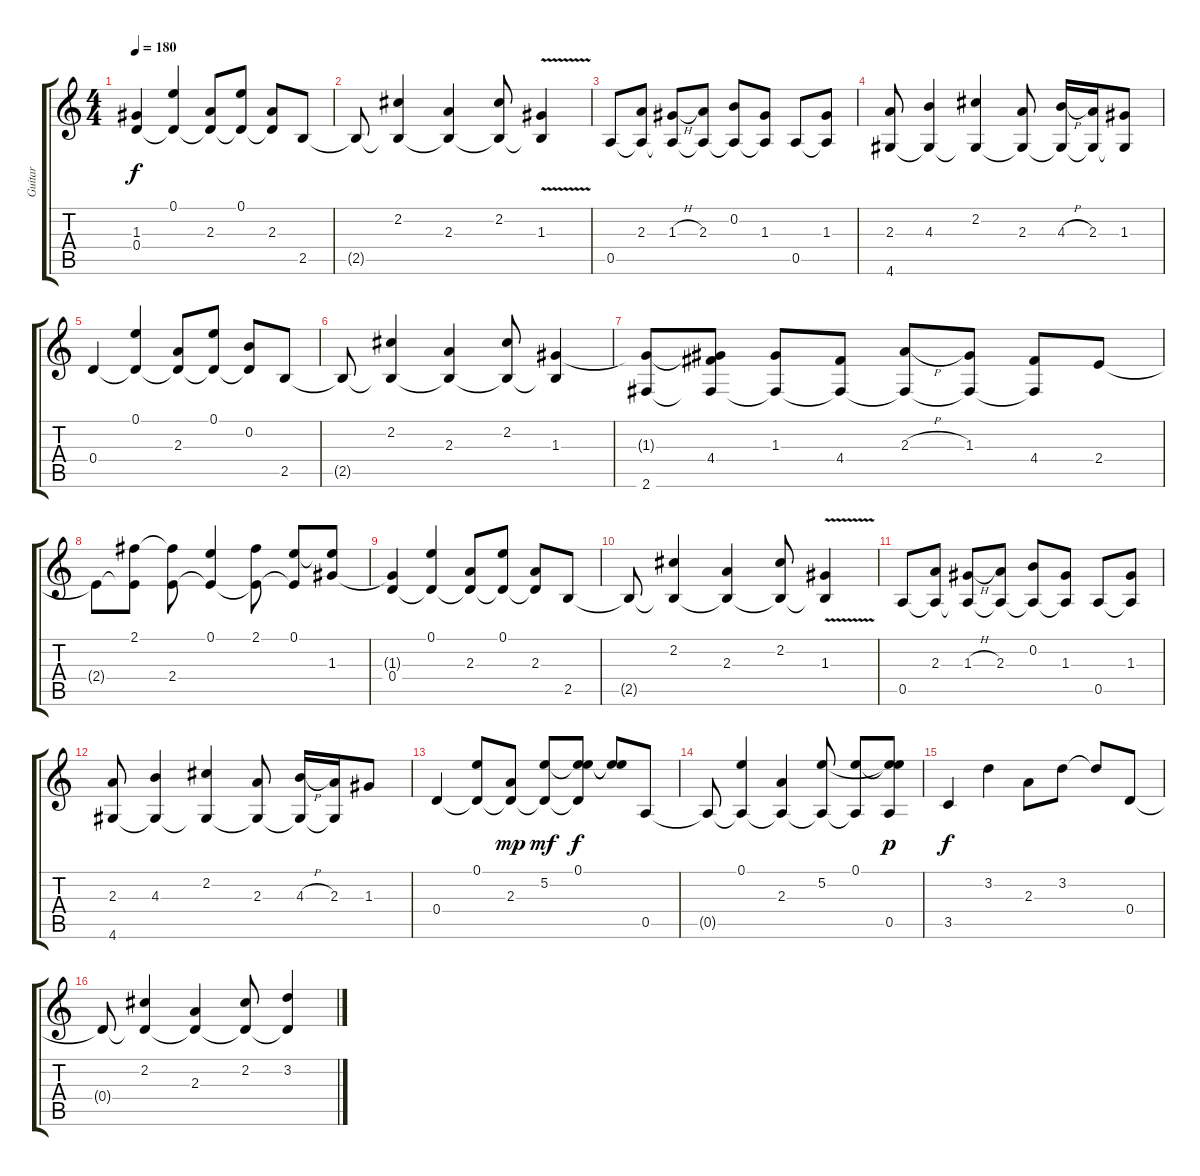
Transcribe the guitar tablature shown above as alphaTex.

\track ("Guitar" "Guitar") {instrument acousticguitarsteel}
\staff {score tabs}
\tuning (E4 B3 G3 D3 A2 E2) {hide}
\ts (4 4)
\tempo 180
\clef g2
\ks c
(1.3{t} 0.4).4{dy f} (0.1 0.4{t}).4 (2.3 0.4{t}).8 (0.1 0.4{t}).8 (2.3 0.4{t}).8 2.5.8 |
2.5{t}.8 (2.2 2.5{t}).4 (2.3 2.5{t}).4 (2.2 2.5{t}).8 (1.3{v} 2.5{t}).4 |
0.5.8 (2.3 0.5{t}).8 (1.3{h} 0.5{t}).8 (2.3 0.5{t}).8 (0.2 0.5{t}).8 (1.3 0.5{t}).8 0.5.8 (1.3 0.5{t}).8 |
(2.3 4.6).8 (4.3 4.6{t}).4 (2.2 4.6{t}).4 (2.3 4.6{t}).8 (4.3{h} 4.6{t}).16 (2.3 4.6{t}).16 (1.3 4.6{t}).8 |
0.4.4 (0.1 0.4{t}).4 (2.3 0.4{t}).8 (0.1 0.4{t}).8 (0.2 0.4{t}).8 2.5.8 |
2.5{t}.8 (2.2 2.5{t}).4 (2.3 2.5{t}).4 (2.2 2.5{t}).8 (1.3 2.5{t}).4 |
(1.3{t} 2.6).8 (1.3{t} 4.4 2.6{t}).8 (1.3 2.6{t}).8 (4.4 2.6{t}).8 (2.3{h} 2.6{t}).8 (1.3 2.6{t}).8 (4.4 2.6{t}).8 2.4.8 |
2.4{t}.8 (2.1 2.4{t}).8 (2.1{t} 2.4).8 (0.1 2.4{t}).4 (2.1 2.4{t}).8 (0.1 2.4{t}).8 (0.1{t} 1.3).8 |
(1.3{t} 0.4).4 (0.1 0.4{t}).4 (2.3 0.4{t}).8 (0.1 0.4{t}).8 (2.3 0.4{t}).8 2.5.8 |
2.5{t}.8 (2.2 2.5{t}).4 (2.3 2.5{t}).4 (2.2 2.5{t}).8 (1.3{v} 2.5{t}).4 |
0.5.8 (2.3 0.5{t}).8 (1.3{h} 0.5{t}).8 (2.3 0.5{t}).8 (0.2 0.5{t}).8 (1.3 0.5{t}).8 0.5.8 (1.3 0.5{t}).8 |
(2.3 4.6).8 (4.3 4.6{t}).4 (2.2 4.6{t}).4 (2.3 4.6{t}).8 (4.3{h} 4.6{t}).16 (2.3 4.6{t}).16 1.3.8 |
0.4.4 (0.1 0.4{t}).8 (2.3 0.4{t}).8{dy mp} (5.2 0.4{t}).8{dy mf} (0.1 5.2{t} 0.4{t}).8{dy f} (0.1{t} 5.2{t}).8 0.5.8 |
0.5{t}.8 (0.1 0.5{t}).4 (2.3 0.5{t}).4 (5.2 0.5{t}).8 (0.1 0.5{t}).8 (0.1{t} 5.2{t} 0.5).8{dy p} |
3.5.4{dy f} 3.2.4 2.3.8 3.2.8 3.2{t}.8 0.4.8 |
0.4{t}.8 (2.2 0.4{t}).4 (2.3 0.4{t}).4 (2.2 0.4{t}).8 (3.2 0.4{t}).4
